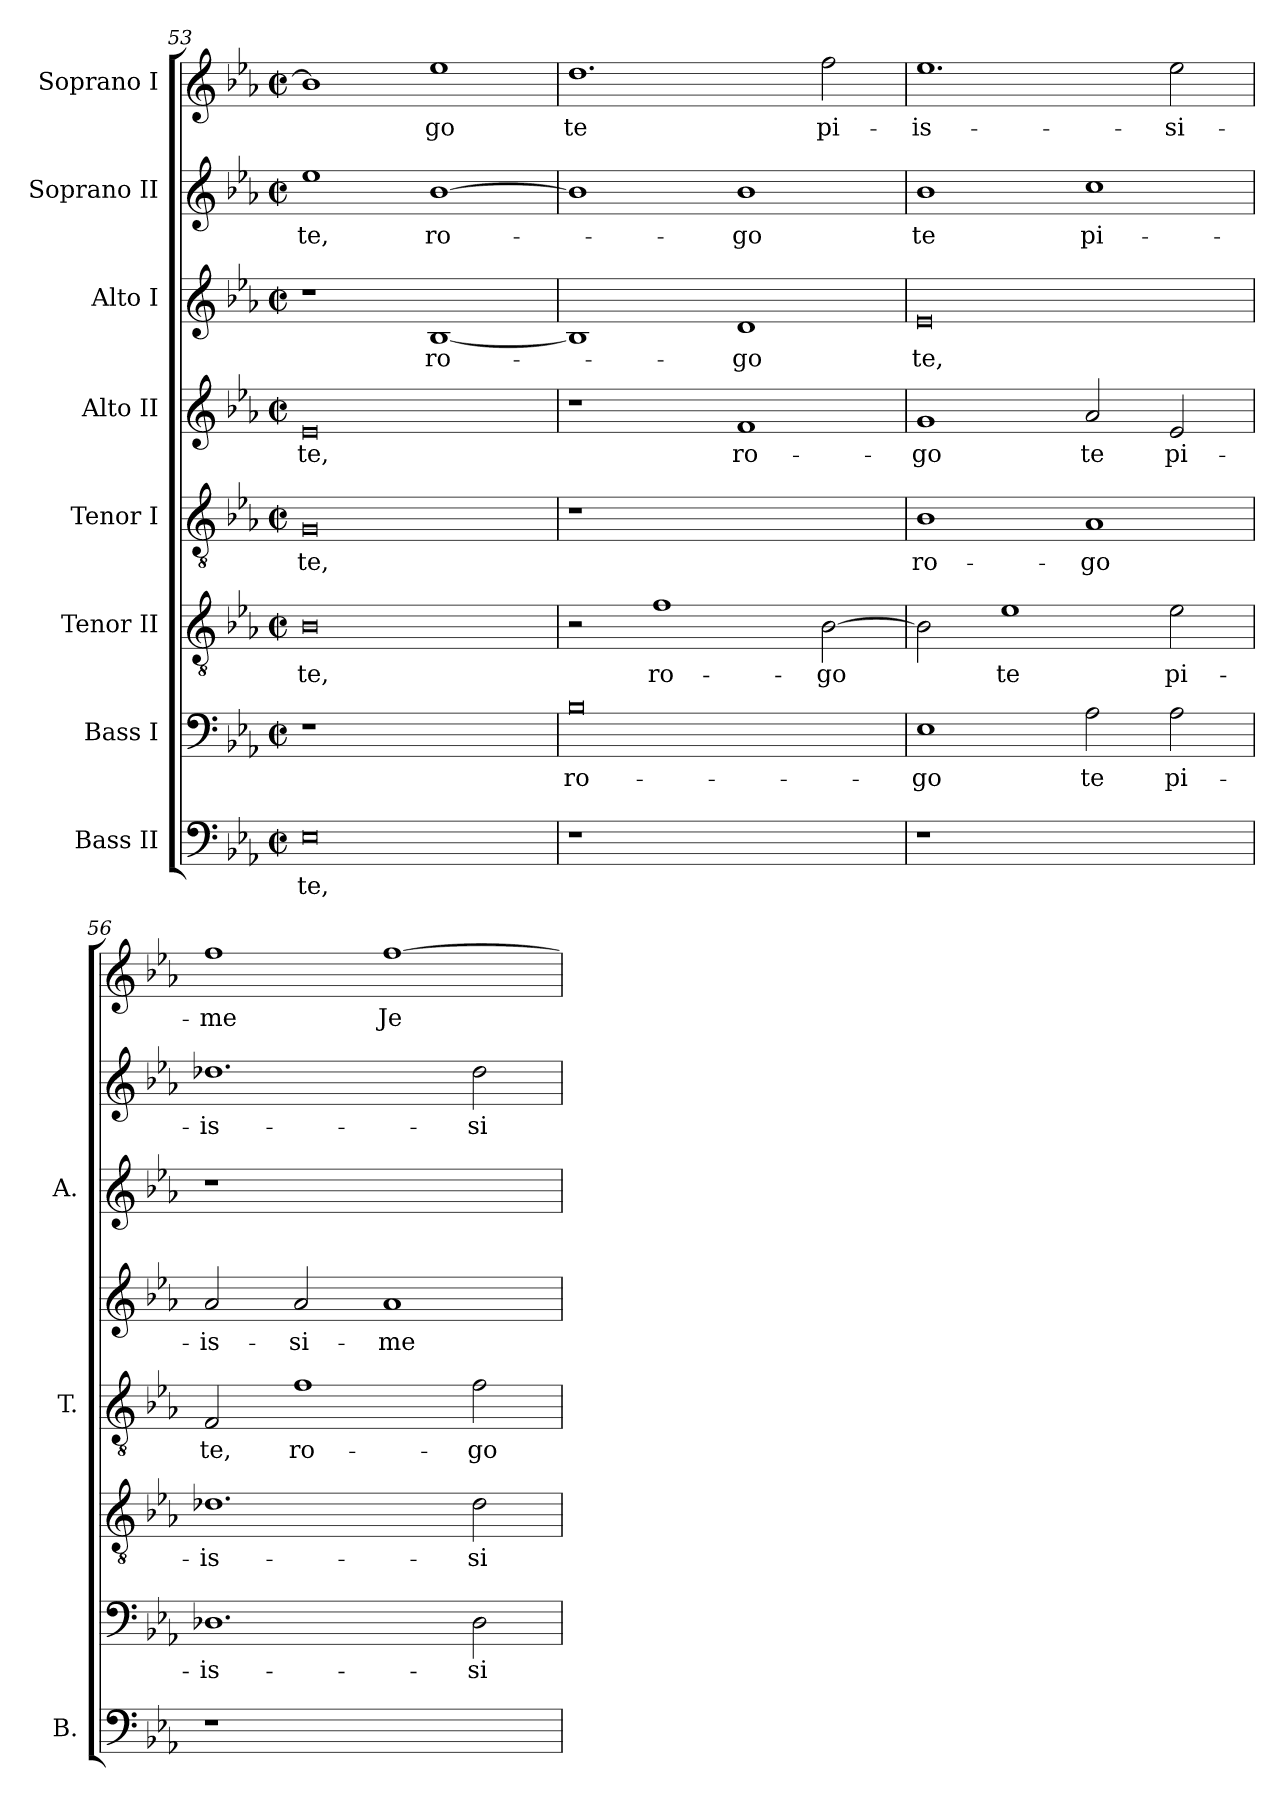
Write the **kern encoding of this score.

**kern	**text	**kern	**text	**kern	**text	**kern	**text	**kern	**text	**kern	**text	**kern	**text	**kern	**text
*part8	*part8	*part7	*part7	*part6	*part6	*part5	*part5	*part4	*part4	*part3	*part3	*part2	*part2	*part1	*part1
*staff8	*staff8	*staff7	*staff7	*staff6	*staff6	*staff5	*staff5	*staff4	*staff4	*staff3	*staff3	*staff2	*staff2	*staff1	*staff1
*I"Bass II	*	*I"Bass I	*	*I"Tenor II	*	*I"Tenor I	*	*I"Alto II	*	*I"Alto I	*	*I"Soprano II	*	*I"Soprano I	*
*I'B.	*	*	*	*	*	*I'T.	*	*	*	*I'A.	*	*	*	*	*
!!LO:PB:g=z
*clefF4	*	*clefF4	*	*clefGv2	*	*clefGv2	*	*clefG2	*	*clefG2	*	*clefG2	*	*clefG2	*
*	*	*	*	*ITrd7c12	*	*ITrd7c12	*	*ITrd7c12	*	*ITrd7c12	*	*	*	*	*
*k[b-e-a-]	*	*k[b-e-a-]	*	*k[b-e-a-]	*	*k[b-e-a-]	*	*k[b-e-a-]	*	*k[b-e-a-]	*	*k[b-e-a-]	*	*k[b-e-a-]	*
*E-:	*	*E-:	*	*E-:	*	*E-:	*	*E-:	*	*E-:	*	*E-:	*	*E-:	*
*M2/2	*	*M2/2	*	*M2/2	*	*M2/2	*	*M2/2	*	*M2/2	*	*M2/2	*	*M2/2	*
*met(c|)	*	*met(c|)	*	*met(c|)	*	*met(c|)	*	*met(c|)	*	*met(c|)	*	*met(c|)	*	*met(c|)	*
=53	=53	=53	=53	=53	=53	=53	=53	=53	=53	=53	=53	=53	=53	=53	=53
!	!LO:LY:b	!LO:N:vis=1	!	!	!LO:LY:b	!	!LO:LY:b	!	!LO:LY:b	!	!	!	!LO:LY:b	!	!
0E-	te,	1r	.	0BB-	te,	0GG	te,	0E-	te,	1r	.	1ee-	te,	1b-]	.
!	!	!	!	!	!	!	!	!	!	!	!LO:LY:b	!	!LO:LY:b	!	!LO:LY:b
.	.	1ryy	.	.	.	.	.	.	.	[<1BB-	ro-	[>1b-	ro-	1ee-	-go
=54	=54	=54	=54	=54	=54	=54	=54	=54	=54	=54	=54	=54	=54	=54	=54
!LO:N:vis=1	!	!	!LO:LY:b	!	!	!LO:N:vis=1	!	!	!	!	!	!	!	!	!LO:LY:b
1r	.	0B-	ro-	2r	.	1r	.	1r	.	1BB-]	.	1b-]	.	1.dd	te
!	!	!	!	!	!LO:LY:b	!	!	!	!	!	!	!	!	!	!
.	.	.	.	1F	ro-	.	.	.	.	.	.	.	.	.	.
!	!	!	!	!	!	!	!	!	!LO:LY:b	!	!LO:LY:b	!	!LO:LY:b	!	!
1ryy	.	.	.	.	.	1ryy	.	1F	ro-	1D	-go	1b-	-go	.	.
!	!	!	!	!	!LO:LY:b	!	!	!	!	!	!	!	!	!	!LO:LY:b
.	.	.	.	[>2BB-\	-go	.	.	.	.	.	.	.	.	2ff\	pi-
=55	=55	=55	=55	=55	=55	=55	=55	=55	=55	=55	=55	=55	=55	=55	=55
!LO:N:vis=1	!	!	!LO:LY:b	!	!	!	!LO:LY:b	!	!LO:LY:b	!	!LO:LY:b	!	!LO:LY:b	!	!LO:LY:b
1r	.	1E-	-go	2BB-\]	.	1BB-	ro-	1G	-go	0E-	te,	1b-	te	1.ee-	-is-
!	!	!	!	!	!LO:LY:b	!	!	!	!	!	!	!	!	!	!
.	.	.	.	1E-	te	.	.	.	.	.	.	.	.	.	.
!	!	!	!LO:LY:b	!	!	!	!LO:LY:b	!	!LO:LY:b	!	!	!	!LO:LY:b	!	!
1ryy	.	2A-\	te	.	.	1AA-	-go	2A-/	te	.	.	1cc	pi-	.	.
!	!	!	!LO:LY:b	!	!LO:LY:b	!	!	!	!LO:LY:b	!	!	!	!	!	!LO:LY:b
.	.	2A-\	pi-	2E-\	pi-	.	.	2E-/	pi-	.	.	.	.	2ee-\	-si-
=56	=56	=56	=56	=56	=56	=56	=56	=56	=56	=56	=56	=56	=56	=56	=56
!LO:N:vis=1	!	!	!LO:LY:b	!	!LO:LY:b	!	!LO:LY:b	!	!LO:LY:b	!LO:N:vis=1	!	!	!LO:LY:b	!	!LO:LY:b
1r	.	1.D-X	-is-	1.D-X	-is-	2FF/	te,	2A-/	-is-	1r	.	1.dd-X	-is-	1ff	-me
!	!	!	!	!	!	!	!LO:LY:b	!	!LO:LY:b	!	!	!	!	!	!
.	.	.	.	.	.	1F	ro-	2A-/	-si-	.	.	.	.	.	.
!	!	!	!	!	!	!	!	!	!LO:LY:b	!	!	!	!	!	!LO:LY:b
1ryy	.	.	.	.	.	.	.	1A-	-me	1ryy	.	.	.	[>1ff	Je-
!	!	!	!LO:LY:b	!	!LO:LY:b	!	!LO:LY:b	!	!	!	!	!	!LO:LY:b	!	!
.	.	2D-\	-si-	2D-\	-si-	2F\	-go	.	.	.	.	2dd-\	-si-	.	.
=	=	=	=	=	=	=	=	=	=	=	=	=	=	=	=
*-	*-	*-	*-	*-	*-	*-	*-	*-	*-	*-	*-	*-	*-	*-	*-
